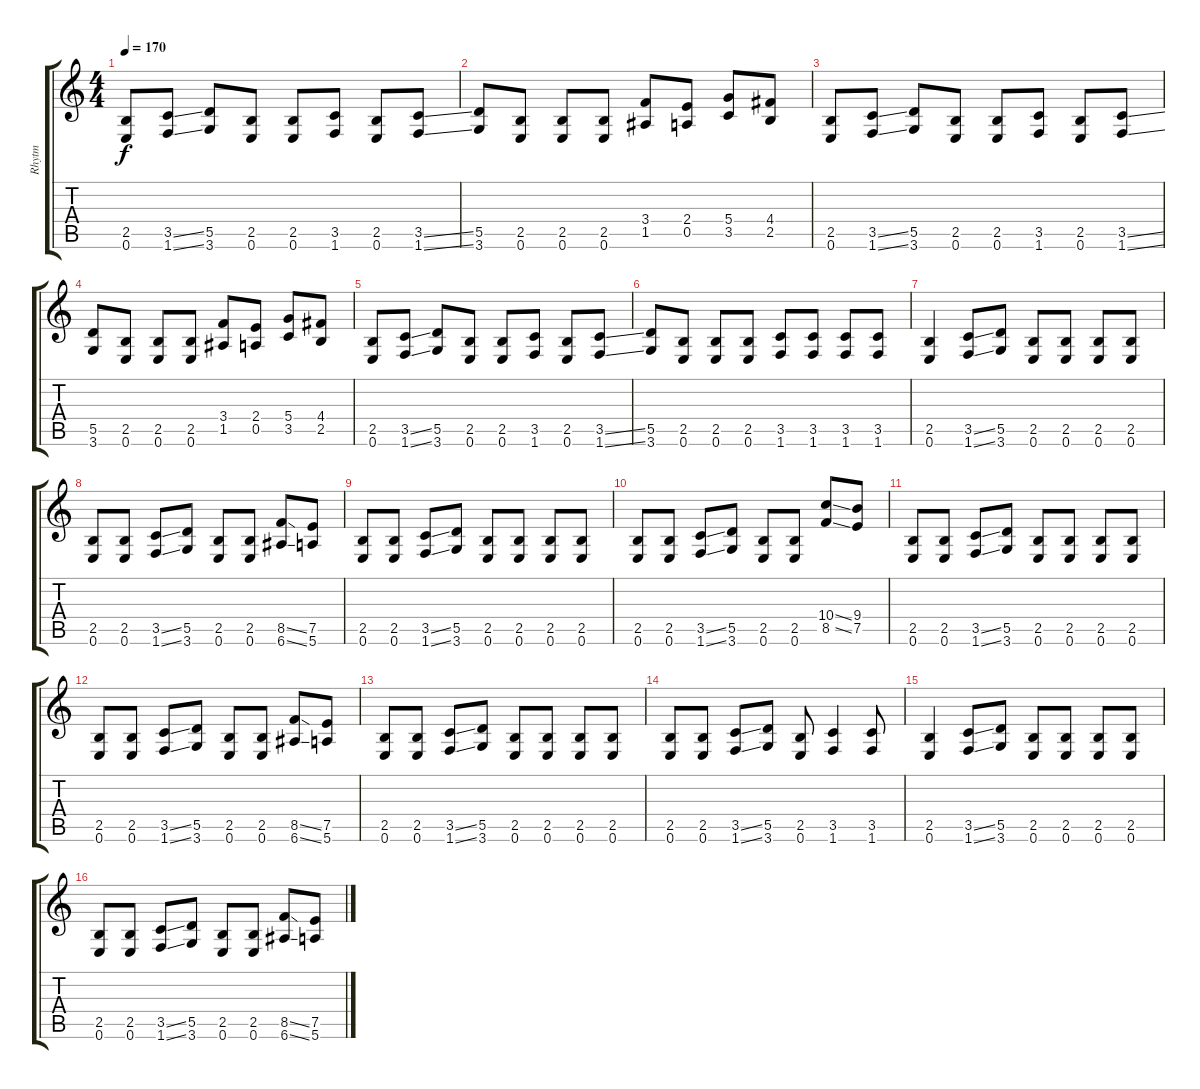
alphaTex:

\track ("Rhytm" "Rhytm") {instrument distortionguitar}
\staff {score tabs}
\tuning (E4 B3 G3 D3 A2 E2) {hide}
\ts (4 4)
\tempo 170
\clef g2
\ks c
(2.5 0.6).8{dy f} (3.5{ss} 1.6{ss}).8 (5.5 3.6).8 (2.5 0.6).8 (2.5 0.6).8 (3.5 1.6).8 (2.5 0.6).8 (3.5{ss} 1.6{ss}).8 |
(5.5 3.6).8 (2.5 0.6).8 (2.5 0.6).8 (2.5 0.6).8 (3.4 1.5).8 (2.4 0.5).8 (5.4 3.5).8 (4.4 2.5).8 |
(2.5 0.6).8 (3.5{ss} 1.6{ss}).8 (5.5 3.6).8 (2.5 0.6).8 (2.5 0.6).8 (3.5 1.6).8 (2.5 0.6).8 (3.5{ss} 1.6{ss}).8 |
(5.5 3.6).8 (2.5 0.6).8 (2.5 0.6).8 (2.5 0.6).8 (3.4 1.5).8 (2.4 0.5).8 (5.4 3.5).8 (4.4 2.5).8 |
(2.5 0.6).8 (3.5{ss} 1.6{ss}).8 (5.5 3.6).8 (2.5 0.6).8 (2.5 0.6).8 (3.5 1.6).8 (2.5 0.6).8 (3.5{ss} 1.6{ss}).8 |
(5.5 3.6).8 (2.5 0.6).8 (2.5 0.6).8 (2.5 0.6).8 (3.5 1.6).8 (3.5 1.6).8 (3.5 1.6).8 (3.5 1.6).8 |
(2.5 0.6).4 (3.5{ss} 1.6{ss}).8 (5.5 3.6).8 (2.5 0.6).8 (2.5 0.6).8 (2.5 0.6).8 (2.5 0.6).8 |
(2.5 0.6).8 (2.5 0.6).8 (3.5{ss} 1.6{ss}).8 (5.5 3.6).8 (2.5 0.6).8 (2.5 0.6).8 (8.5{ss} 6.6{ss}).8 (7.5 5.6).8 |
(2.5 0.6).8 (2.5 0.6).8 (3.5{ss} 1.6{ss}).8 (5.5 3.6).8 (2.5 0.6).8 (2.5 0.6).8 (2.5 0.6).8 (2.5 0.6).8 |
(2.5 0.6).8 (2.5 0.6).8 (3.5{ss} 1.6{ss}).8 (5.5 3.6).8 (2.5 0.6).8 (2.5 0.6).8 (10.4{ss} 8.5{ss}).8 (9.4 7.5).8 |
(2.5 0.6).8 (2.5 0.6).8 (3.5{ss} 1.6{ss}).8 (5.5 3.6).8 (2.5 0.6).8 (2.5 0.6).8 (2.5 0.6).8 (2.5 0.6).8 |
(2.5 0.6).8 (2.5 0.6).8 (3.5{ss} 1.6{ss}).8 (5.5 3.6).8 (2.5 0.6).8 (2.5 0.6).8 (8.5{ss} 6.6{ss}).8 (7.5 5.6).8 |
(2.5 0.6).8 (2.5 0.6).8 (3.5{ss} 1.6{ss}).8 (5.5 3.6).8 (2.5 0.6).8 (2.5 0.6).8 (2.5 0.6).8 (2.5 0.6).8 |
(2.5 0.6).8 (2.5 0.6).8 (3.5{ss} 1.6{ss}).8 (5.5 3.6).8 (2.5 0.6).8 (3.5 1.6).4 (3.5 1.6).8 |
(2.5 0.6).4 (3.5{ss} 1.6{ss}).8 (5.5 3.6).8 (2.5 0.6).8 (2.5 0.6).8 (2.5 0.6).8 (2.5 0.6).8 |
(2.5 0.6).8 (2.5 0.6).8 (3.5{ss} 1.6{ss}).8 (5.5 3.6).8 (2.5 0.6).8 (2.5 0.6).8 (8.5{ss} 6.6{ss}).8 (7.5 5.6).8
